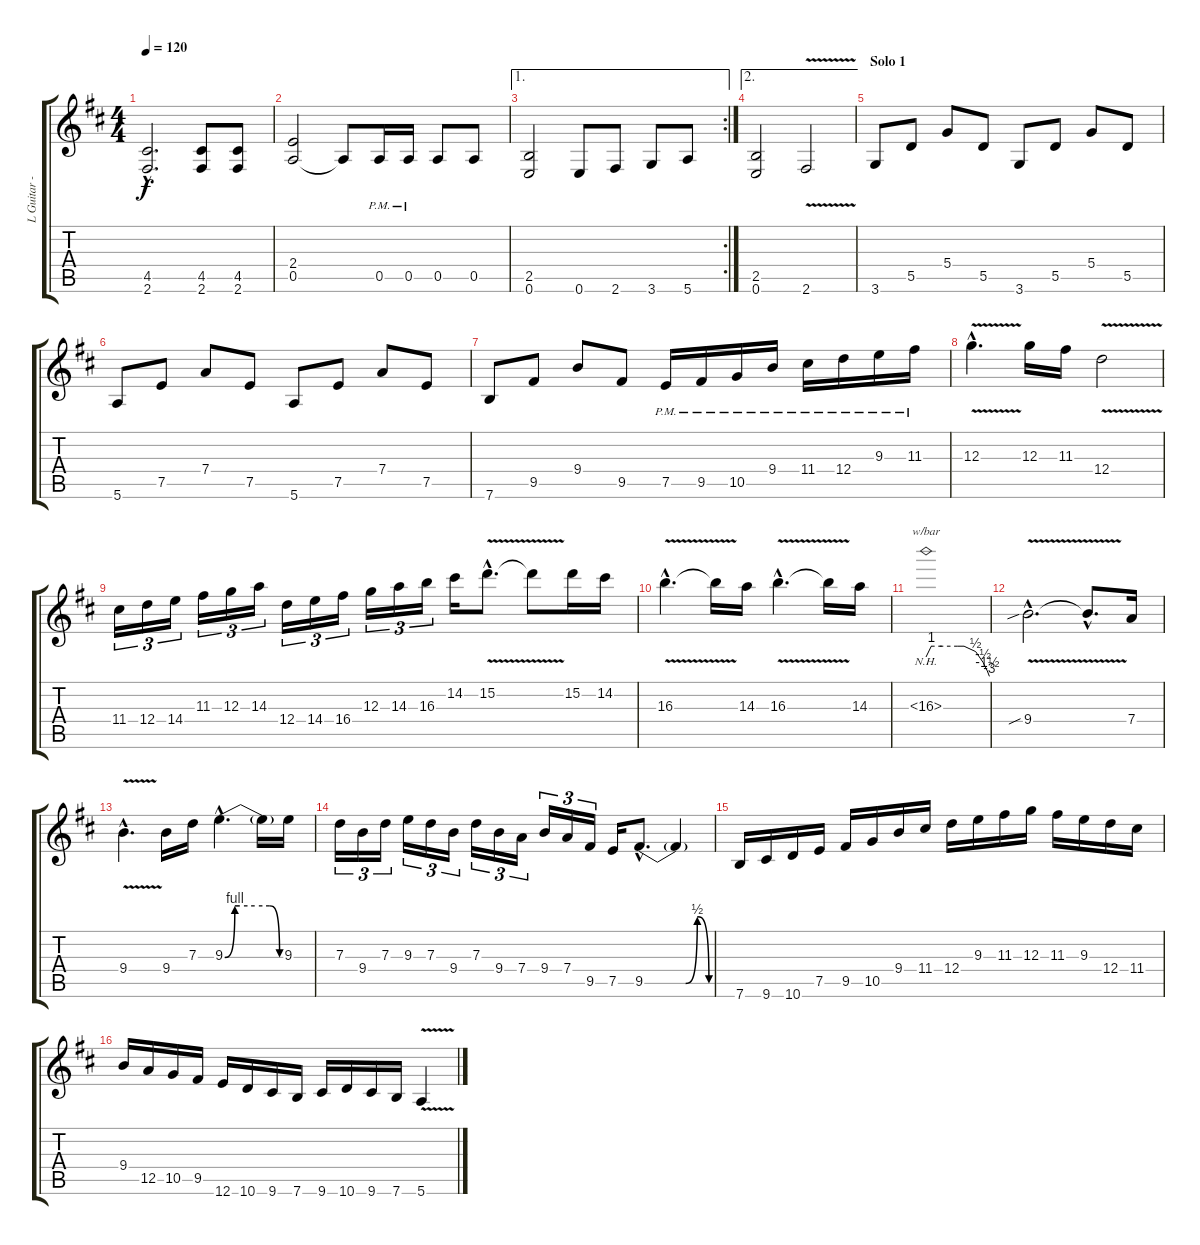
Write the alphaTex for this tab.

\track ("L Guitar - Rx" "L Guitar -") {instrument distortionguitar}
\staff {score tabs}
\tuning (E4 B3 G3 D3 A2 E2) {hide}
\ts (4 4)
\tempo 120
\clef g2
\ks d
(4.5{hac} 2.6{hac}).2{d dy f} (4.5 2.6).8 (4.5 2.6).8 |
(2.4 0.5).2 0.5{t}.8 0.5{pm}.16 0.5{pm}.16 0.5.8 0.5.8 |
\ae 1
\rc 2
(2.5 0.6).2 0.6.8 2.6.8 3.6.8 5.6.8 |
\ae 2
(2.5 0.6).2 2.6{v}.2 |
\section ("" "Solo 1")
3.6.8 5.5.8 5.4.8 5.5.8 3.6.8 5.5.8 5.4.8 5.5.8 |
5.6.8 7.5.8 7.4.8 7.5.8 5.6.8 7.5.8 7.4.8 7.5.8 |
7.6.8 9.5.8 9.4.8 9.5.8 7.5{pm}.16{volume 16} 9.5{pm}.16 10.5{pm}.16 9.4{pm}.16 11.4{pm}.16 12.4{pm}.16 9.3{pm}.16 11.3{pm}.16 |
12.3{v hac}.4{d} 12.3.16 11.3.16 12.4{v}.2 |
11.4.16{tu (3 2) instrument overdrivenguitar} 12.4.16{tu (3 2)} 14.4.16{tu (3 2)} 11.3.16{tu (3 2)} 12.3.16{tu (3 2)} 14.3.16{tu (3 2)} 12.4.16{tu (3 2)} 14.4.16{tu (3 2)} 16.4.16{tu (3 2)} 12.3.16{tu (3 2)} 14.3.16{tu (3 2)} 16.3.16{tu (3 2)} 14.2.16 15.2{v hac}.8{d} 15.2{t}.8 15.2.16 14.2.16 |
16.3{v hac}.4{d} 16.3{t}.16 14.3.16 16.3{v hac}.4{d} 16.3{t}.16 14.3.16{instrument distortionguitar} |
16.3{nh}.1{tbe (custom default 0 0 5 4 15 4 30 4 36 4 47 2 54 -2 58 -6 60 -12)} |
9.4{v sib hac}.2{d} 9.4{hac t}.8{d} 7.4.16 |
9.4{v hac}.4{d} 9.4.16 7.3.16 9.3{be (custom 0 0 10 4 15 4 30 4 45 4 55 0 60 0) hac}.4{d} 9.3{t}.16 9.3.16 |
7.3.16{tu (3 2)} 9.4.16{tu (3 2)} 7.3.16{tu (3 2)} 9.3.16{tu (3 2)} 7.3.16{tu (3 2)} 9.4.16{tu (3 2)} 7.3.16{tu (3 2)} 9.4.16{tu (3 2)} 7.4.16{tu (3 2)} 9.4.16{tu (3 2)} 7.4.16{tu (3 2)} 9.5.16{tu (3 2)} 7.5.16 9.5{be (custom 0 0 15 0 35 0 45 2 55 0 60 0) hac}.8{d} 9.5{t}.4 |
7.6.16 9.6.16 10.6.16 7.5.16 9.5.16 10.5.16 9.4.16 11.4.16 12.4.16 9.3.16 11.3.16 12.3.16 11.3.16 9.3.16 12.4.16 11.4.16 |
9.4.16 12.5.16 10.5.16 9.5.16 12.6.16 10.6.16 9.6.16 7.6.16 9.6.16 10.6.16 9.6.16 7.6.16 5.6{v}.4
